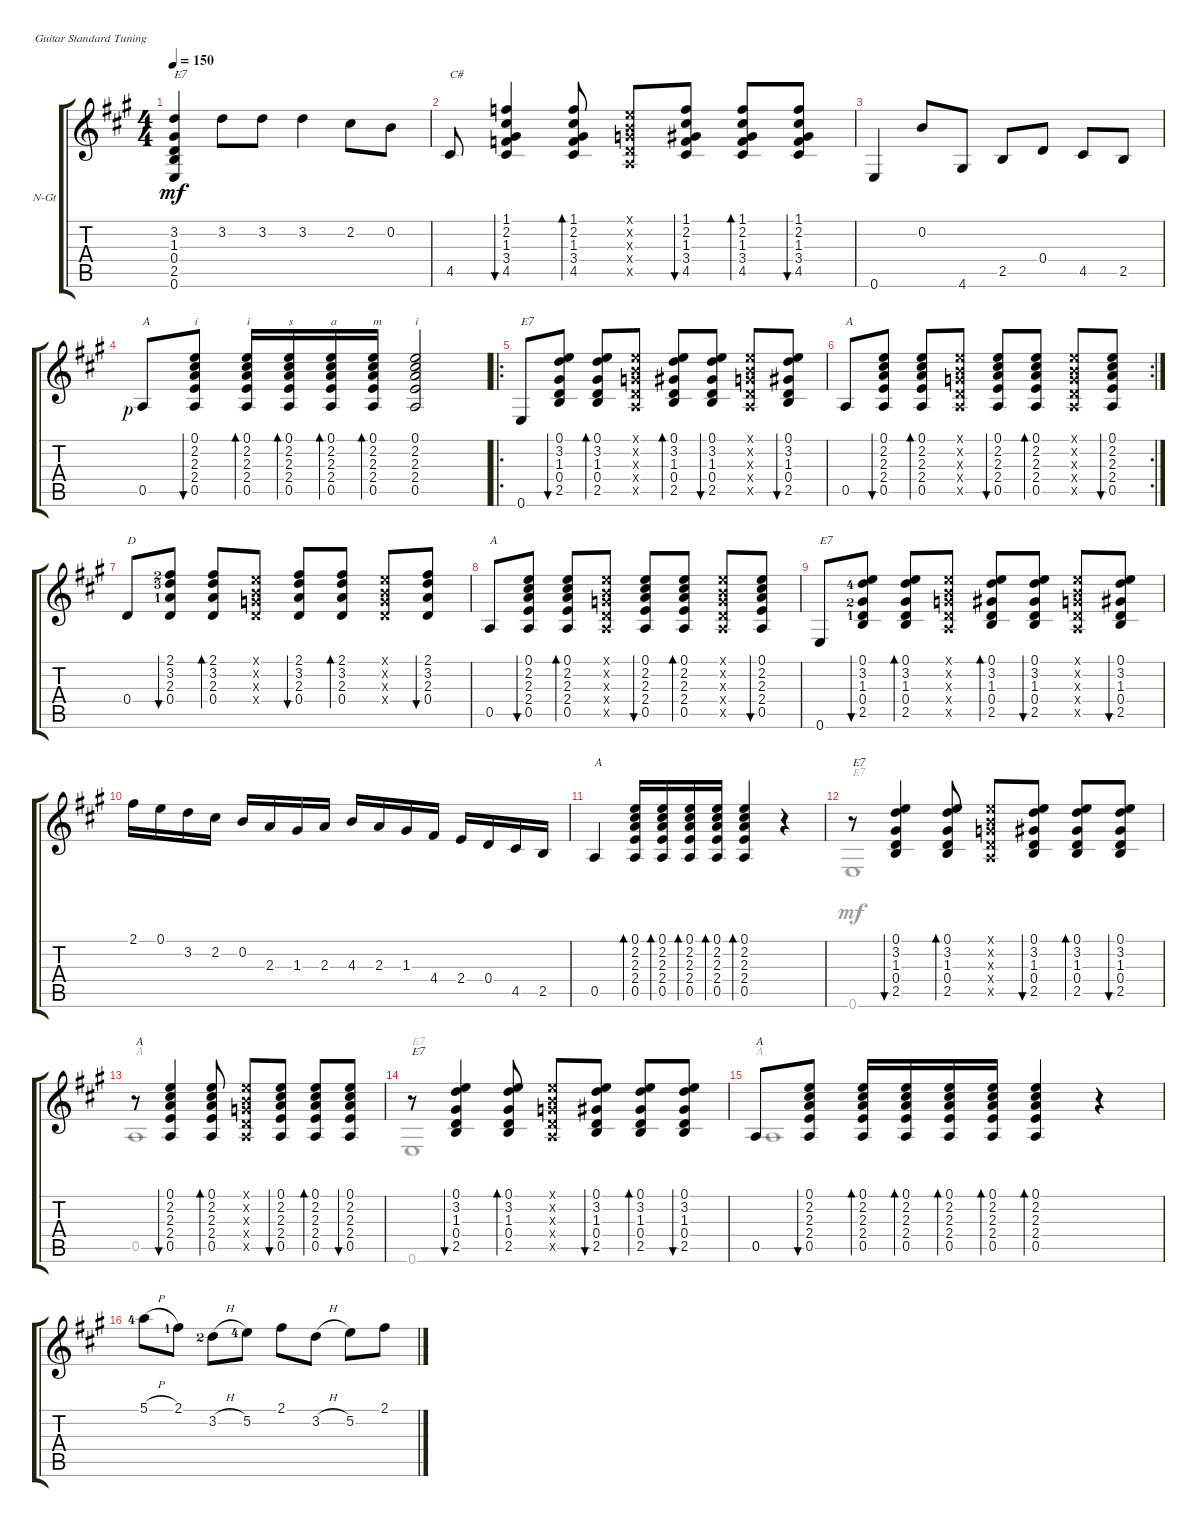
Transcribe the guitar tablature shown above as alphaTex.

\defaultSystemsLayout 4
\bracketExtendMode groupsimilarinstruments
\firstSystemTrackNameOrientation horizontal
\otherSystemsTrackNameOrientation horizontal
\track ("Nylon Guitar" "N-Gt") {instrument acousticguitarsteel}
\staff {score tabs}
\tuning (E4 B3 G3 D3 A2 E2)
\voice
\ts (4 4)
\tempo 150
\clef g2
\ks a
(3.2 1.3 0.4 2.5 0.6).4{txt "E7" dy mf} 3.2.8 3.2.8 3.2.4 2.2.8 0.2.8 |
4.5.8{txt "C#"} (1.1 2.2 1.3 3.4 4.5).4{bu 30} (1.1 2.2 1.3 3.4 4.5).8{bd 30} (0.1{x} 0.2{x} 0.3{x} 0.4{x} 0.5{x}).8 (1.1 2.2 1.3 3.4 4.5).8{bu 30} (1.1 2.2 1.3 3.4 4.5).8{bd 30} (1.1 2.2 1.3 3.4 4.5).8{bu 30} |
0.6.4 0.2.8 4.6.8 2.5.8 0.4.8 4.5.8 2.5.8 |
0.5{rf 1}.8{txt "A"} (0.5 2.4 2.3 2.2 0.1).8{bu 30 txt "i"} (0.5 2.4 2.3 2.2 0.1).16{bd 30 txt "i"} (0.5 2.4 2.3 2.2 0.1).16{bd 30 txt "s"} (0.5 2.4 2.3 2.2 0.1).16{bd 30 txt "a"} (0.5 2.4 2.3 2.2 0.1).16{bd 30 txt "m"} (0.5 2.4 2.3 2.2 0.1).2{txt "i"} |
\ro
0.6.8{txt "E7"} (0.1 3.2 1.3 0.4 2.5).8{bu 30} (0.1 3.2 1.3 0.4 2.5).8{bd 30} (0.1{x} 0.2{x} 0.3{x} 0.4{x} 0.5{x}).8 (0.1 3.2 1.3 0.4 2.5).8{bd 30} (0.1 3.2 1.3 0.4 2.5).8{bu 30} (0.5{x} 0.4{x} 0.3{x} 0.2{x} 0.1{x}).8 (0.1 3.2 1.3 0.4 2.5).8{bu 30} |
\rc 2
0.5.8{txt "A"} (0.5 2.4 2.3 2.2 0.1).8{bu 30} (0.5 2.4 2.3 2.2 0.1).8{bd 30} (0.1{x} 0.2{x} 0.3{x} 0.4{x} 0.5{x}).8 (0.5 2.4 2.3 2.2 0.1).8{bu 30} (0.5 2.4 2.3 2.2 0.1).8{bd 30} (0.5{x} 0.4{x} 0.3{x} 0.2{x} 0.1{x}).8 (0.5 2.4 2.3 2.2 0.1).8{bu 30} |
0.4.8{txt "D"} (0.4 2.3{lf 2} 3.2{lf 4} 2.1{lf 3}).8{bu 30} (2.1 3.2 2.3 0.4).8{bd 30} (0.4{x} 0.3{x} 0.2{x} 0.1{x}).8 (0.4 2.3 3.2 2.1).8{bu 30} (2.1 3.2 2.3 0.4).8{bd 30} (0.4{x} 0.3{x} 0.2{x} 0.1{x}).8 (2.1 3.2 2.3 0.4).8{bu 30} |
0.5.8{txt "A"} (0.5 2.4 2.3 2.2 0.1).8{bu 30} (0.5 2.4 2.3 2.2 0.1).8{bd 30} (0.1{x} 0.2{x} 0.3{x} 0.4{x} 0.5{x}).8 (0.5 2.4 2.3 2.2 0.1).8{bu 30} (0.5 2.4 2.3 2.2 0.1).8{bd 30} (0.5{x} 0.4{x} 0.3{x} 0.2{x} 0.1{x}).8 (0.5 2.4 2.3 2.2 0.1).8{bu 30} |
0.6.8{txt "E7"} (0.1 3.2{lf 5} 1.3{lf 3} 0.4{lf 2} 2.5).8{bu 30} (0.1 3.2 1.3 0.4 2.5).8{bd 30} (0.1{x} 0.2{x} 0.3{x} 0.4{x} 0.5{x}).8 (0.1 3.2 1.3 0.4 2.5).8{bd 30} (0.1 3.2 1.3 0.4 2.5).8{bu 30} (0.5{x} 0.4{x} 0.3{x} 0.2{x} 0.1{x}).8 (0.1 3.2 1.3 0.4 2.5).8{bu 30} |
2.1.16 0.1.16 3.2.16 2.2.16 0.2.16 2.3.16 1.3.16 2.3.16 4.3.16 2.3.16 1.3.16 4.4.16 2.4.16 0.4.16 4.5.16 2.5.16 |
0.5.4{txt "A"} (0.5 2.4 2.3 2.2 0.1).16{bd 30} (0.5 2.4 2.3 2.2 0.1).16{bd 30} (0.5 2.4 2.3 2.2 0.1).16{bd 30} (0.5 2.4 2.3 2.2 0.1).16{bd 30} (0.5 2.4 2.3 2.2 0.1).4{bd 30} r.4 |
r.8{txt "E7"} (0.1 3.2 1.3 0.4 2.5).4{bu 30} (0.1 3.2 1.3 0.4 2.5).8{bd 30} (0.5{x} 0.4{x} 0.3{x} 0.2{x} 0.1{x}).8 (0.1 3.2 1.3 0.4 2.5).8{bu 30} (0.1 3.2 1.3 0.4 2.5).8{bd 30} (0.1 3.2 1.3 0.4 2.5).8{bu 30} |
r.8{txt "A"} (0.1 2.2 2.3 2.4 0.5).4{bu 30} (0.1 2.2 2.3 2.4 0.5).8{bd 30} (0.1{x} 0.2{x} 0.3{x} 0.4{x} 0.5{x}).8 (0.1 2.2 2.3 2.4 0.5).8{bu 30} (0.1 2.2 2.3 2.4 0.5).8{bd 30} (0.1 2.2 2.3 2.4 0.5).8{bu 30} |
r.8{txt "E7"} (0.1 3.2 1.3 0.4 2.5).4{bu 30} (0.1 3.2 1.3 0.4 2.5).8{bd 30} (0.5{x} 0.4{x} 0.3{x} 0.2{x} 0.1{x}).8 (0.1 3.2 1.3 0.4 2.5).8{bu 30} (0.1 3.2 1.3 0.4 2.5).8{bd 30} (0.1 3.2 1.3 0.4 2.5).8{bu 30} |
0.5.8{txt "A"} (0.5 2.4 2.3 2.2 0.1).8{bu 30} (0.5 2.4 2.3 2.2 0.1).16{bd 30} (0.5 2.4 2.3 2.2 0.1).16{bd 30} (0.5 2.4 2.3 2.2 0.1).16{bd 30} (0.5 2.4 2.3 2.2 0.1).16{bd 30} (0.5 2.4 2.3 2.2 0.1).4{bd 30} r.4 |
5.1{h lf 5}.8 2.1{lf 2}.8 3.2{h lf 3}.8 5.2{lf 5}.8 2.1.8 3.2{h}.8 5.2.8 2.1.8
\voice
\clef g2
\ottava regular
\simile none
\ks a
|
|
|
|
|
|
|
|
|
|
|
0.6.1{txt "E7"} |
0.5.1{txt "A"} |
0.6.1{txt "E7"} |
0.5.1{txt "A"} |
